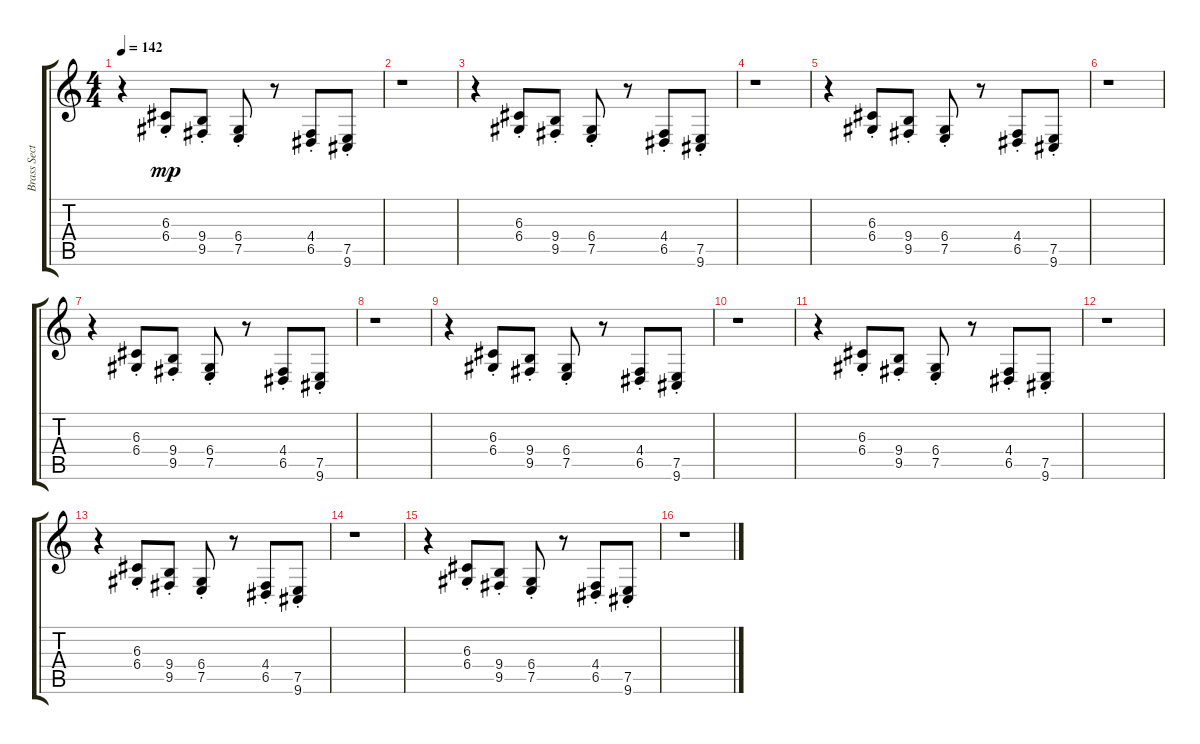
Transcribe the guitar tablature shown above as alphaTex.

\track ("Brass Section" "Brass Sect") {instrument brasssection}
\staff {score tabs}
\tuning (E4 B3 G3 D3 A2 E2) {hide}
\ts (4 4)
\tempo 142
\clef g2
\ks c
r.4{dy f} (6.3{st} 6.4{st}).8{dy mp} (9.4{st} 9.5{st}).8 (6.4{st} 7.5{st}).8 r.8 (4.4{st} 6.5{st}).8 (7.5{st} 9.6{st}).8 |
r.1 |
r.4 (6.3{st} 6.4{st}).8 (9.4{st} 9.5{st}).8 (6.4{st} 7.5{st}).8 r.8 (4.4{st} 6.5{st}).8 (7.5{st} 9.6{st}).8 |
r.1 |
r.4 (6.3{st} 6.4{st}).8 (9.4{st} 9.5{st}).8 (6.4{st} 7.5{st}).8 r.8 (4.4{st} 6.5{st}).8 (7.5{st} 9.6{st}).8 |
r.1 |
r.4 (6.3{st} 6.4{st}).8 (9.4{st} 9.5{st}).8 (6.4{st} 7.5{st}).8 r.8 (4.4{st} 6.5{st}).8 (7.5{st} 9.6{st}).8 |
r.1 |
r.4 (6.3{st} 6.4{st}).8 (9.4{st} 9.5{st}).8 (6.4{st} 7.5{st}).8 r.8 (4.4{st} 6.5{st}).8 (7.5{st} 9.6{st}).8 |
r.1 |
r.4 (6.3{st} 6.4{st}).8 (9.4{st} 9.5{st}).8 (6.4{st} 7.5{st}).8 r.8 (4.4{st} 6.5{st}).8 (7.5{st} 9.6{st}).8 |
r.1{volume 5} |
r.4 (6.3{st} 6.4{st}).8 (9.4{st} 9.5{st}).8 (6.4{st} 7.5{st}).8 r.8 (4.4{st} 6.5{st}).8 (7.5{st} 9.6{st}).8 |
r.1 |
r.4 (6.3{st} 6.4{st}).8 (9.4{st} 9.5{st}).8 (6.4{st} 7.5{st}).8 r.8 (4.4{st} 6.5{st}).8 (7.5{st} 9.6{st}).8 |
r.1{volume 0}
